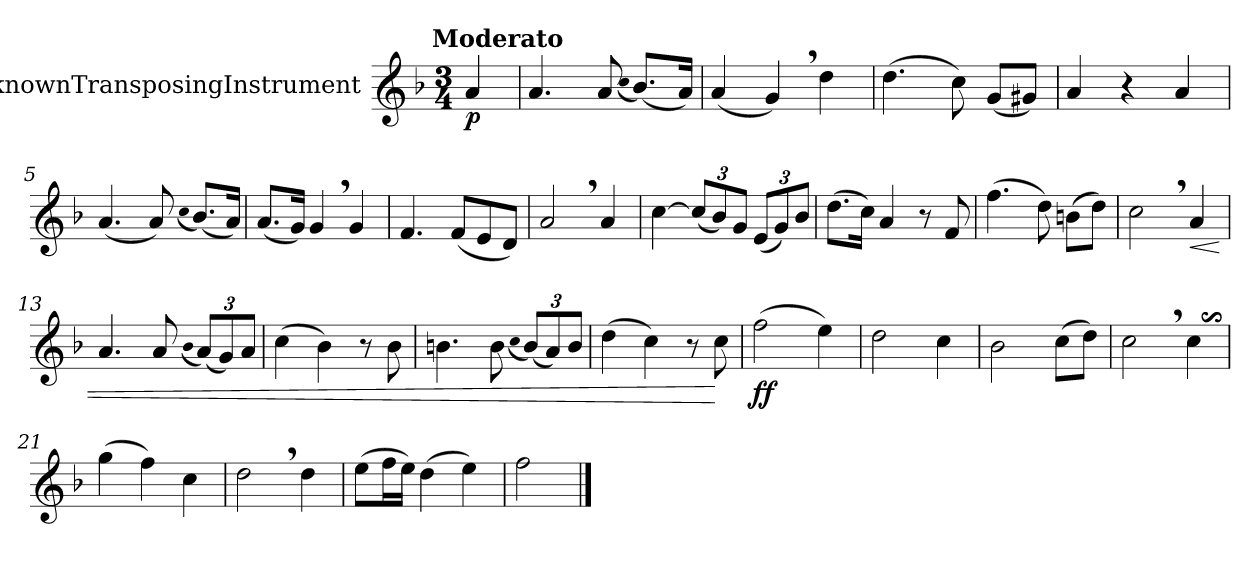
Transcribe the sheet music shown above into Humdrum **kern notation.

**kern	**dynam
*part1	*part1
*staff1	*staff1
*I"UnknownTransposingInstrument	*
*clefG2	*
*ITrd1c2	*
*k[b-e-a-]	*
*c:	*
!!LO:TX:omd:t=Moderato
*M3/4	*
*MM92	*
=	=
4g	p
=1	=1
4.g	.
8g	.
(qb-	.
(8.a-L)	.
16gJk)	.
=2	=2
(4g	.
4f,)	.
4cc	.
=3	=3
(4.cc	.
8b-)	.
(8fL	.
8f#XJ)	.
=4	=4
4g	.
4r	.
4g	.
=5	=5
(4.g	.
8g)	.
(qb-	.
(8.a-L)	.
16gJk)	.
=6	=6
(8.gL	.
16fJk)	.
4f,	.
4f	.
=7	=7
4.e-	.
(8e-L	.
8d	.
8cJ)	.
=8	=8
2g,	.
4g	.
=9	=9
[4b-	.
(12b-L]	.
12a-)	.
12fJ	.
(12dL	.
12f)	.
12a-J	.
=10	=10
(8.ccL	.
16b-Jk)	.
4g	.
8r	.
8e-	.
=11	=11
(4.ee-	.
8cc)	.
(8anL	.
8ccJ)	.
=12	=12
2b-,	.
!	!LO:HP:b
4g	<
=13	=13
4.g	.
8g	.
(qa-	.
(12gL)	.
12f)	.
12gJ	.
=14	=14
(4b-	.
4a-)	.
8r	.
8a-	.
=15	=15
4.an	.
8a	.
(qb-	.
(12aL)	.
12g)	.
12aJ	.
=16	=16
(4cc	.
4b-)	.
8r	.
8b-	[
=17	=17
(2ee-	ff
4dd)	.
=18	=18
2cc	.
4b-	.
=19	=19
2a-	.
(8b-L	.
8ccJ)	.
=20	=20
2b-,	.
4b-$SS	.
=21	=21
(4ff	.
4ee-)	.
4b-	.
=22	=22
2cc,	.
4cc	.
=23	=23
(8ddL	.
16ee-L	.
16ddJJ)	.
(4cc	.
4dd)	.
=24	=24
2ee-	.
==	==
*-	*-
